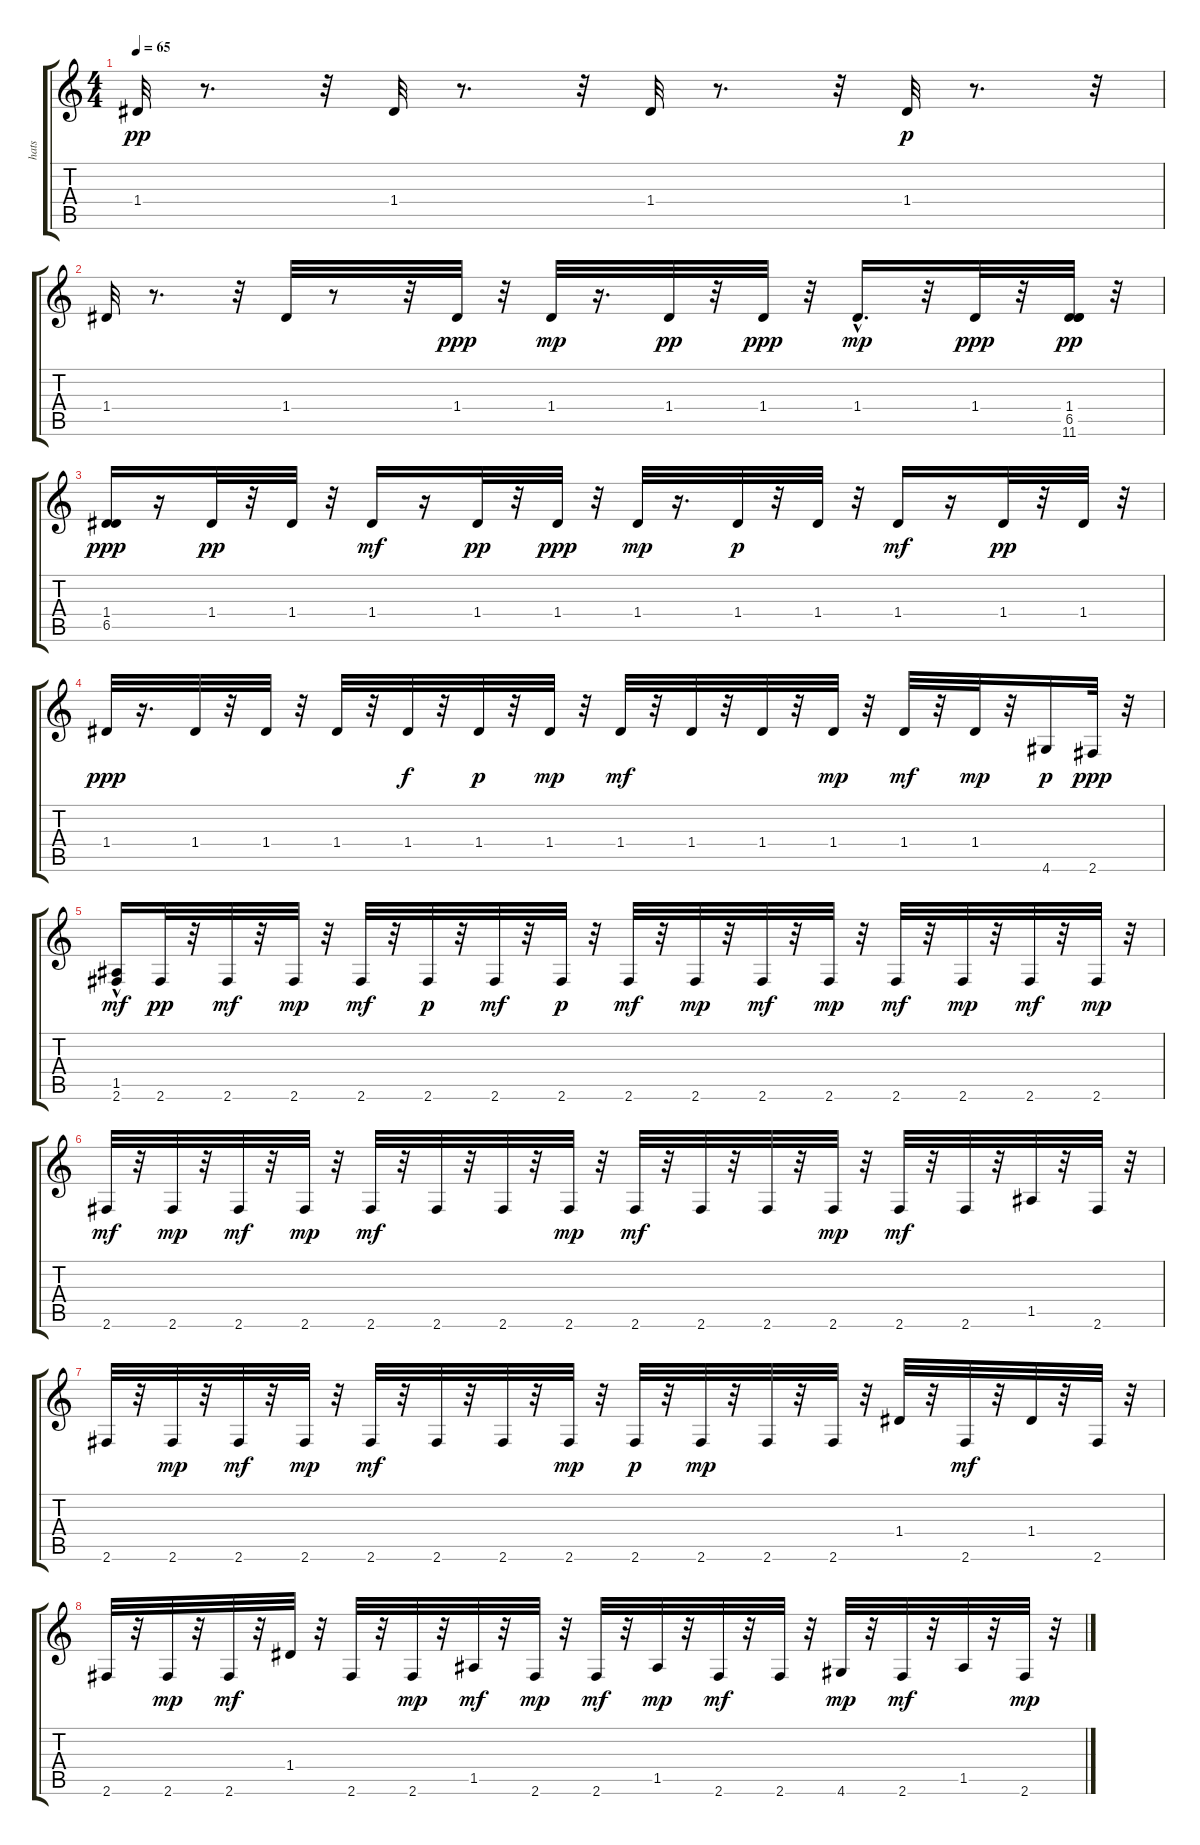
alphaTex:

\track ("hats" "hats") {instrument distortionguitar}
\staff {score tabs}
\tuning (E4 B3 G3 D3 A2 E2) {hide}
\ts (4 4)
\tempo 65
\clef g2
\ks c
1.4.32{dy pp} r.8{d} r.32 1.4.32 r.8{d} r.32 1.4.32 r.8{d} r.32 1.4.32{dy p} r.8{d} r.32 |
1.4.32 r.8{d} r.32 1.4.32 r.8 r.32 1.4.32{dy ppp} r.32 1.4.32{dy mp} r.16{d} 1.4.32{dy pp} r.32 1.4.32{dy ppp} r.32 1.4{hac}.16{d dy mp} r.32 1.4.32{dy ppp} r.32 (1.4 6.5 11.6).32{dy pp} r.32 |
(1.4 6.5).16{dy ppp} r.16 1.4.32{dy pp} r.32 1.4.32 r.32 1.4.16{dy mf} r.16 1.4.32{dy pp} r.32 1.4.32{dy ppp} r.32 1.4.32{dy mp} r.16{d} 1.4.32{dy p} r.32 1.4.32 r.32 1.4.16{dy mf} r.16 1.4.32{dy pp} r.32 1.4.32 r.32 |
1.4.32{dy ppp} r.16{d} 1.4.32 r.32 1.4.32 r.32 1.4.32 r.32 1.4.32{dy f} r.32 1.4.32{dy p} r.32 1.4.32{dy mp} r.32 1.4.32{dy mf} r.32 1.4.32 r.32 1.4.32 r.32 1.4.32{dy mp} r.32 1.4.32{dy mf} r.32 1.4.32{dy mp} r.32 4.6.16{dy p} 2.6.32{dy ppp} r.32 |
(1.5{hac} 2.6).16{dy mf} 2.6.32{dy pp} r.32 2.6.32{dy mf} r.32 2.6.32{dy mp} r.32 2.6.32{dy mf} r.32 2.6.32{dy p} r.32 2.6.32{dy mf} r.32 2.6.32{dy p} r.32 2.6.32{dy mf} r.32 2.6.32{dy mp} r.32 2.6.32{dy mf} r.32 2.6.32{dy mp} r.32 2.6.32{dy mf} r.32 2.6.32{dy mp} r.32 2.6.32{dy mf} r.32 2.6.32{dy mp} r.32 |
2.6.32{dy mf} r.32 2.6.32{dy mp} r.32 2.6.32{dy mf} r.32 2.6.32{dy mp} r.32 2.6.32{dy mf} r.32 2.6.32 r.32 2.6.32 r.32 2.6.32{dy mp} r.32 2.6.32{dy mf} r.32 2.6.32 r.32 2.6.32 r.32 2.6.32{dy mp} r.32 2.6.32{dy mf} r.32 2.6.32 r.32 1.5.32 r.32 2.6.32 r.32 |
2.6.32 r.32 2.6.32{dy mp} r.32 2.6.32{dy mf} r.32 2.6.32{dy mp} r.32 2.6.32{dy mf} r.32 2.6.32 r.32 2.6.32 r.32 2.6.32{dy mp} r.32 2.6.32{dy p} r.32 2.6.32{dy mp} r.32 2.6.32 r.32 2.6.32 r.32 1.4.32 r.32 2.6.32{dy mf} r.32 1.4.32 r.32 2.6.32 r.32 |
2.6.32 r.32 2.6.32{dy mp} r.32 2.6.32{dy mf} r.32 1.4.32 r.32 2.6.32 r.32 2.6.32{dy mp} r.32 1.5.32{dy mf} r.32 2.6.32{dy mp} r.32 2.6.32{dy mf} r.32 1.5.32{dy mp} r.32 2.6.32{dy mf} r.32 2.6.32 r.32 4.6.32{dy mp} r.32 2.6.32{dy mf} r.32 1.5.32 r.32 2.6.32{dy mp} r.32
